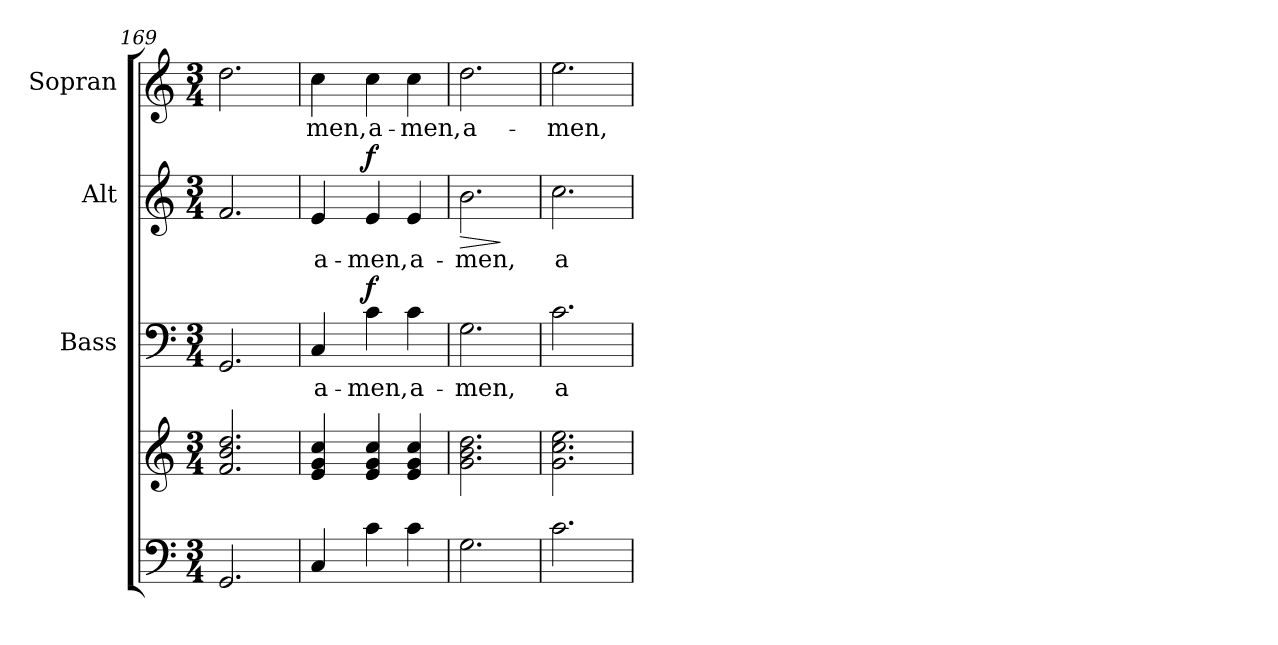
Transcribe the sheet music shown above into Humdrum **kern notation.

**kern	**kern	**kern	**text	**dynam	**kern	**text	**dynam	**kern	**text
*part4	*part4	*part3	*part3	*part3	*part2	*part2	*part2	*part1	*part1
*staff5	*staff4	*staff3	*staff3	*staff3	*staff2	*staff2	*staff2	*staff1	*staff1
*	*	*I"Bass	*	*	*I"Alt	*	*	*I"Sopran	*
*	*	*I'B.	*	*	*I'A.	*	*	*I'S.	*
*clefF4	*clefG2	*clefF4	*	*	*clefG2	*	*	*clefG2	*
*k[]	*k[]	*k[]	*	*	*k[]	*	*	*k[]	*
*C:	*C:	*C:	*	*	*C:	*	*	*C:	*
*M3/4	*M3/4	*M3/4	*	*	*M3/4	*	*	*M3/4	*
=169	=169	=169	=169	=169	=169	=169	=169	=169	=169
2.GG/	2.f/ 2.b/ 2.dd/	2.GG/	.	.	2.f/	.	.	2.dd\	.
=170	=170	=170	=170	=170	=170	=170	=170	=170	=170
!	!	!	!LO:LY:b	!	!	!LO:LY:b	!	!	!LO:LY:b
4C/	4e/ 4g/ 4cc/	4C/	a-	.	4e/	a-	.	4cc\	-men,
!	!	!	!LO:LY:b	!LO:DY:a	!	!LO:LY:b	!LO:DY:a	!	!LO:LY:b
4c\	4e/ 4g/ 4cc/	4c\	-men,	f	4e/	-men,	f	4cc\	a-
!	!	!	!LO:LY:b	!	!	!LO:LY:b	!	!	!LO:LY:b
4c\	4e/ 4g/ 4cc/	4c\	a-	.	4e/	a-	.	4cc\	-men,
=171	=171	=171	=171	=171	=171	=171	=171	=171	=171
!	!	!	!LO:LY:b	!	!	!LO:LY:b	!LO:HP:b	!	!LO:LY:b
2.G\	2.g\ 2.b\ 2.dd\	2.G\	-men,	.	2.b\	-men,	>	2.dd\	a-
.	.	.	.	.	.	.	]	.	.
=172	=172	=172	=172	=172	=172	=172	=172	=172	=172
!	!	!	!LO:LY:b	!	!	!LO:LY:b	!	!	!LO:LY:b
2.c\	2.g\ 2.cc\ 2.ee\	2.c\	a-	.	2.cc\	a-	.	2.ee\	-men,
=	=	=	=	=	=	=	=	=	=
*-	*-	*-	*-	*-	*-	*-	*-	*-	*-
